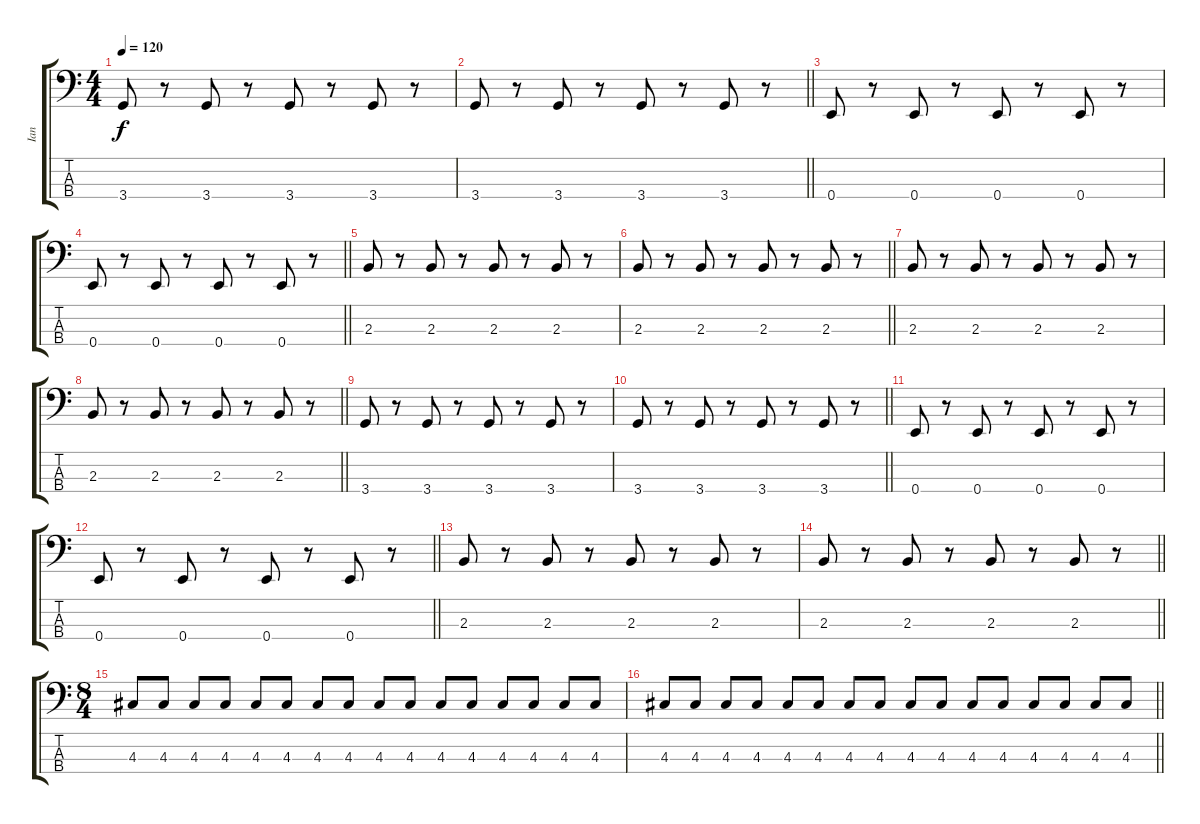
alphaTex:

\track ("Ian" "Ian") {instrument electricbasspick}
\staff {score tabs}
\tuning (G2 D2 A1 E1) {hide}
\ts (4 4)
\tempo 120
\clef f4
\ks c
3.4.8{dy f} r.8 3.4.8 r.8 3.4.8 r.8 3.4.8 r.8 |
\barLineRight lightlight
3.4.8 r.8 3.4.8 r.8 3.4.8 r.8 3.4.8 r.8 |
0.4.8 r.8 0.4.8 r.8 0.4.8 r.8 0.4.8 r.8 |
\barLineRight lightlight
0.4.8 r.8 0.4.8 r.8 0.4.8 r.8 0.4.8 r.8 |
2.3.8 r.8 2.3.8 r.8 2.3.8 r.8 2.3.8 r.8 |
\barLineRight lightlight
2.3.8 r.8 2.3.8 r.8 2.3.8 r.8 2.3.8 r.8 |
2.3.8 r.8 2.3.8 r.8 2.3.8 r.8 2.3.8 r.8 |
\barLineRight lightlight
2.3.8 r.8 2.3.8 r.8 2.3.8 r.8 2.3.8 r.8 |
3.4.8 r.8 3.4.8 r.8 3.4.8 r.8 3.4.8 r.8 |
\barLineRight lightlight
3.4.8 r.8 3.4.8 r.8 3.4.8 r.8 3.4.8 r.8 |
0.4.8 r.8 0.4.8 r.8 0.4.8 r.8 0.4.8 r.8 |
\barLineRight lightlight
0.4.8 r.8 0.4.8 r.8 0.4.8 r.8 0.4.8 r.8 |
2.3.8 r.8 2.3.8 r.8 2.3.8 r.8 2.3.8 r.8 |
\barLineRight lightlight
2.3.8 r.8 2.3.8 r.8 2.3.8 r.8 2.3.8 r.8 |
\ts (8 4)
4.3.8 4.3.8 4.3.8 4.3.8 4.3.8 4.3.8 4.3.8 4.3.8 4.3.8 4.3.8 4.3.8 4.3.8 4.3.8 4.3.8 4.3.8 4.3.8 |
\barLineRight lightlight
4.3.8 4.3.8 4.3.8 4.3.8 4.3.8 4.3.8 4.3.8 4.3.8 4.3.8 4.3.8 4.3.8 4.3.8 4.3.8 4.3.8 4.3.8 4.3.8
